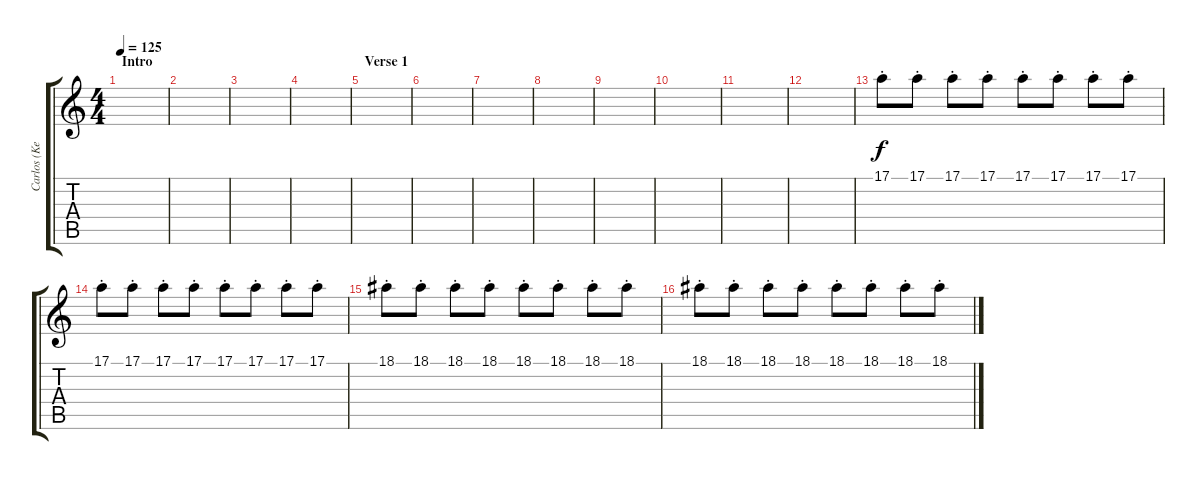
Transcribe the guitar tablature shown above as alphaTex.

\track ("Carlos (Keys)" "Carlos (Ke") {instrument acousticgrandpiano}
\staff {score tabs}
\tuning (E4 B3 G3 D3 A2 E2) {hide}
\ts (4 4)
\section ("" "Intro")
\tempo 125
\clef g2
\ks c
|
|
|
|
\section ("" "Verse 1")
|
|
|
|
|
|
|
|
17.1{st}.8{balance 4 instrument percussiveorgan} 17.1{st}.8 17.1{st}.8 17.1{st}.8 17.1{st}.8 17.1{st}.8 17.1{st}.8 17.1{st}.8 |
17.1{st}.8 17.1{st}.8 17.1{st}.8 17.1{st}.8 17.1{st}.8 17.1{st}.8 17.1{st}.8 17.1{st}.8 |
18.1{st}.8 18.1{st}.8 18.1{st}.8 18.1{st}.8 18.1{st}.8 18.1{st}.8 18.1{st}.8 18.1{st}.8 |
18.1{st}.8 18.1{st}.8 18.1{st}.8 18.1{st}.8 18.1{st}.8 18.1{st}.8 18.1{st}.8 18.1{st}.8
